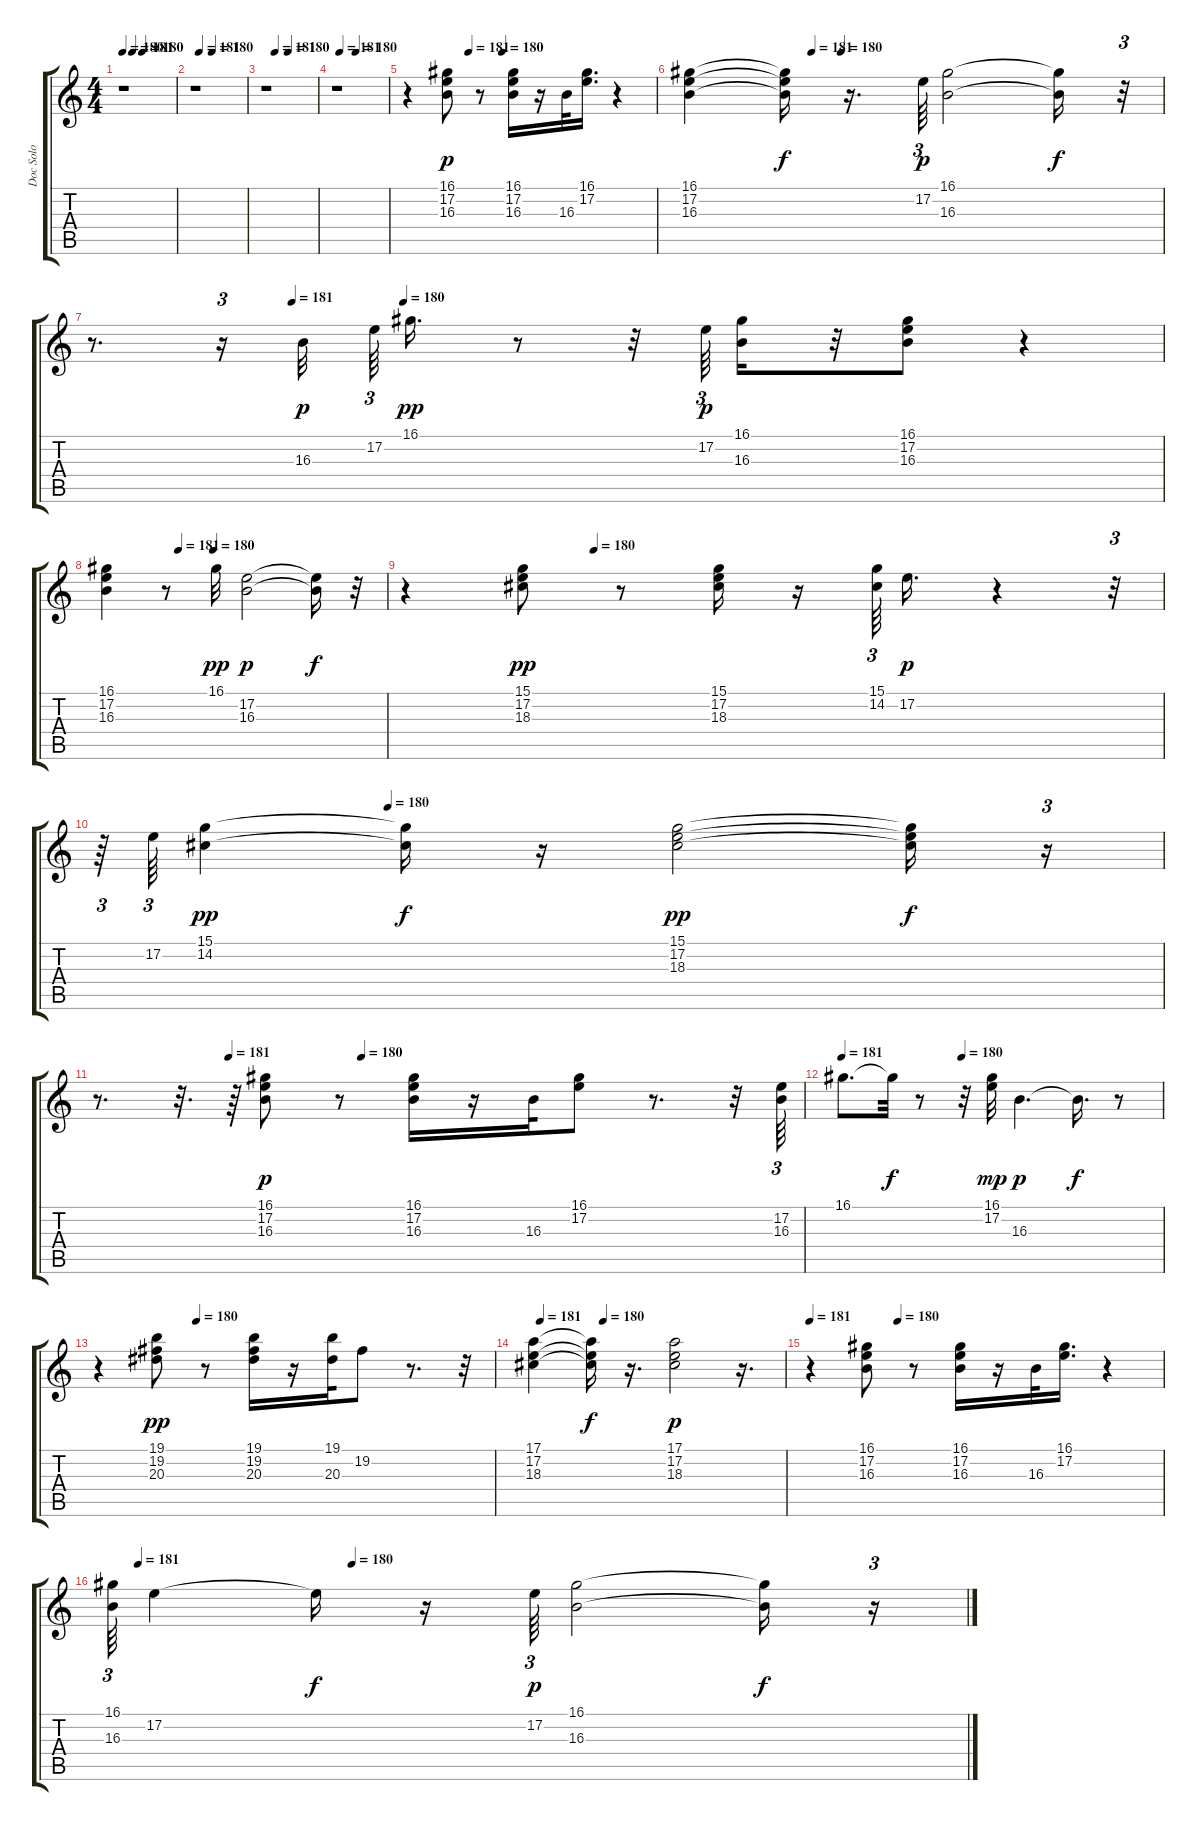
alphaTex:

\track ("Doc Solo" "Doc Solo") {instrument tremolostrings}
\staff {score tabs}
\tuning (E4 B3 G3 D3 A2 E2) {hide}
\ts (4 4)
\tempo 180
\tempo (181 0.1875)
\tempo (180 0.375)
\clef g2
\ks c
r.1{dy p} |
\tempo (181 0.09375)
\tempo (180 0.34375)
r.1 |
\tempo (181 0.1875)
\tempo (180 0.4479166666666667)
r.1 |
\tempo (181 0.07291666666666667)
\tempo (180 0.3854166666666667)
r.1 |
\tempo (181 0.25)
\tempo (180 0.3854166666666667)
r.4 (16.1 17.2 16.3).8 r.8 (16.1 17.2 16.3).16 r.16 16.3.32 (16.1 17.2).16{d} r.4 |
\tempo (181 0.2604166666666667)
\tempo (180 0.3229166666666667)
(16.1 17.2 16.3).4 (16.1{t} 17.2{t} 16.3{t}).16{dy f} r.16{d} 17.2.64{tu (3 2) dy p} (16.1 16.3).2 (16.1{t} 16.3{t}).16{dy f} r.32{tu (3 2)} |
\tempo (181 0.1875)
\tempo (180 0.2916666666666667)
r.8{d} r.16{tu (3 2)} 16.3.32{dy p} 17.2.64{tu (3 2)} 16.1.16{d dy pp} r.8 r.32 17.2.64{tu (3 2) dy p} (16.1 16.3).16 r.32 (16.1 17.2 16.3).8 r.4 |
\tempo (181 0.2604166666666667)
\tempo (180 0.3854166666666667)
(16.1 17.2 16.3).4 r.8 16.1.32{dy pp} (17.2 16.3).2{dy p} (17.2{t} 16.3{t}).16{dy f} r.32 |
\tempo (180 0.25)
r.4 (15.1 17.2 18.3).8{dy pp} r.8 (15.1 17.2 18.3).16 r.16 (15.1 14.2).64{tu (3 2)} 17.2.16{d dy p} r.4 r.32{tu (3 2)} |
\tempo (180 0.2708333333333333)
r.64{tu (3 2)} 17.2.64{tu (3 2)} (15.1 14.2).4{dy pp} (15.1{t} 14.2{t}).16{dy f} r.16 (15.1 17.2 18.3).2{dy pp} (15.1{t} 17.2{t} 18.3{t}).16{dy f} r.16{tu (3 2)} |
\tempo (181 0.1875)
\tempo (180 0.375)
r.8{d} r.32{d} r.64 (16.1 17.2 16.3).8{dy p} r.8 (16.1 17.2 16.3).16 r.16 16.3.32 (16.1 17.2).8 r.8{d} r.32 (17.2 16.3).64{tu (3 2)} |
\tempo 181
\tempo (180 0.375)
16.1.8{d} 16.1{t}.32{dy f} r.8 r.32 (16.1 17.2).32{dy mp} 16.3.4{d dy p} 16.3{t}.16{d dy f} r.8 |
\tempo (180 0.25)
r.4 (19.1 19.2 20.3).8{dy pp} r.8 (19.1 19.2 20.3).16 r.16 (19.1 20.3).32 19.2.8 r.8{d} r.32 |
\tempo (181 0.03125)
\tempo (180 0.28125)
(17.1 17.2 18.3).4 (17.1{t} 17.2{t} 18.3{t}).16{dy f} r.16{d} (17.1 17.2 18.3).2{dy p} r.16{d} |
\tempo 181
\tempo (180 0.25)
r.4 (16.1 17.2 16.3).8 r.8 (16.1 17.2 16.3).16 r.16 16.3.32 (16.1 17.2).16{d} r.4 |
\tempo (181 0.03125)
\tempo (180 0.28125)
(16.1 16.3).64{tu (3 2)} 17.2.4 17.2{t}.16{dy f} r.16 17.2.64{tu (3 2) dy p} (16.1 16.3).2 (16.1{t} 16.3{t}).16{dy f} r.16{tu (3 2)}
